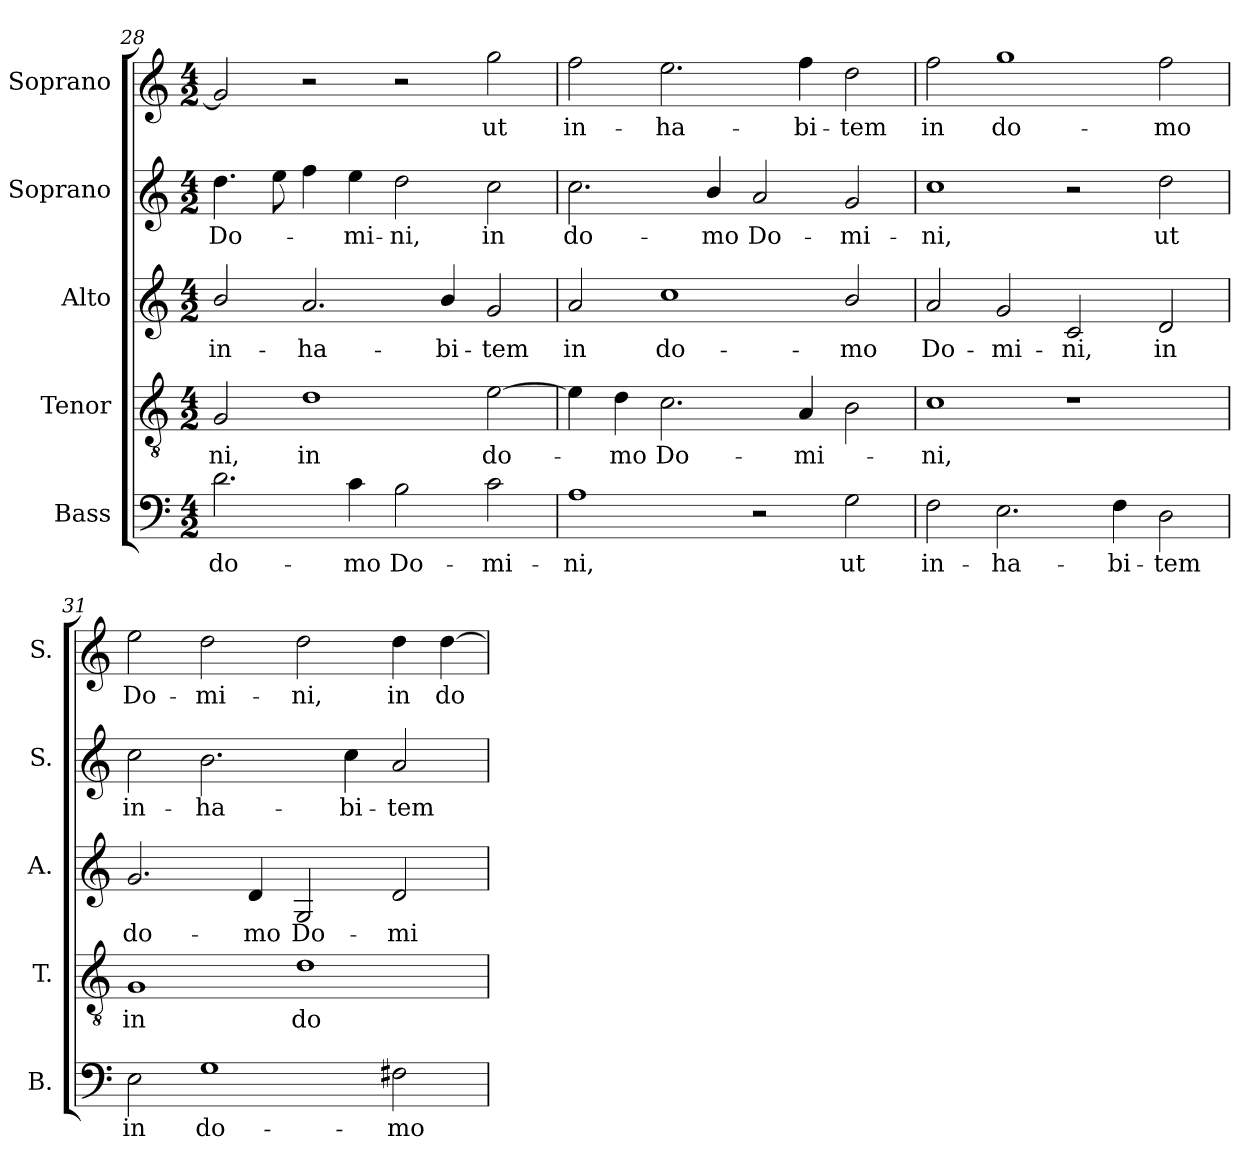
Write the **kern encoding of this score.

**kern	**text	**kern	**text	**kern	**text	**kern	**text	**kern	**text
*part5	*part5	*part4	*part4	*part3	*part3	*part2	*part2	*part1	*part1
*staff5	*staff5	*staff4	*staff4	*staff3	*staff3	*staff2	*staff2	*staff1	*staff1
*I"Bass	*	*I"Tenor	*	*I"Alto	*	*I"Soprano	*	*I"Soprano	*
*I'B.	*	*I'T.	*	*I'A.	*	*I'S.	*	*I'S.	*
*clefF4	*	*clefGv2	*	*clefG2	*	*clefG2	*	*clefG2	*
*	*	*ITrd7c12	*	*	*	*	*	*	*
*k[]	*	*k[]	*	*k[]	*	*k[]	*	*k[]	*
*C:	*	*C:	*	*C:	*	*C:	*	*C:	*
*M4/2	*	*M4/2	*	*M4/2	*	*M4/2	*	*M4/2	*
=28	=28	=28	=28	=28	=28	=28	=28	=28	=28
!	!LO:LY:b:color=#000000	!	!	!	!	!	!	!	!
!	!	!	!LO:LY:b:color=#000000	!	!	!	!	!	!
!	!	!	!	!	!LO:LY:b:color=#000000	!	!	!	!
!	!	!	!	!	!	!	!LO:LY:b:color=#000000	!	!
2.di\	do-	2GGi/	-ni,	2bi/	in-	4.ddi\	Do-	2gi/]	.
.	.	.	.	.	.	8eei\	.	.	.
!	!	!	!LO:LY:b:color=#000000	!	!	!	!	!	!
!	!	!	!	!	!LO:LY:b:color=#000000	!	!	!	!
.	.	1Di	in	2.ai/	-ha-	4ffi\	.	2r	.
!	!LO:LY:b:color=#000000	!	!	!	!	!	!	!	!
!	!	!	!	!	!	!	!LO:LY:b:color=#000000	!	!
4ci\	-mo	.	.	.	.	4eei\	-mi-	.	.
!	!LO:LY:b:color=#000000	!	!	!	!	!	!	!	!
!	!	!	!	!	!	!	!LO:LY:b:color=#000000	!	!
2Bi\	Do-	.	.	.	.	2ddi\	-ni,	2r	.
!	!	!	!	!	!LO:LY:b:color=#000000	!	!	!	!
.	.	.	.	4bi/	-bi-	.	.	.	.
!	!LO:LY:b:color=#000000	!	!	!	!	!	!	!	!
!	!	!	!LO:LY:b:color=#000000	!	!	!	!	!	!
!	!	!	!	!	!LO:LY:b:color=#000000	!	!	!	!
!	!	!	!	!	!	!	!LO:LY:b:color=#000000	!	!
!	!	!	!	!	!	!	!	!	!LO:LY:b:color=#000000
2ci\	-mi-	[2Ei\	do-	2gi/	-tem	2cci\	in	2ggi\	ut
!!LO:PB:g=z
=29	=29	=29	=29	=29	=29	=29	=29	=29	=29
!	!LO:LY:b:color=#000000	!	!	!	!	!	!	!	!
!	!	!	!	!	!LO:LY:b:color=#000000	!	!	!	!
!	!	!	!	!	!	!	!LO:LY:b:color=#000000	!	!
!	!	!	!	!	!	!	!	!	!LO:LY:b:color=#000000
1Ai	-ni,	4Ei\]	.	2ai/	in	2.cci\	do-	2ffi\	in-
!	!	!	!LO:LY:b:color=#000000	!	!	!	!	!	!
.	.	4Di\	-mo	.	.	.	.	.	.
!	!	!	!LO:LY:b:color=#000000	!	!	!	!	!	!
!	!	!	!	!	!LO:LY:b:color=#000000	!	!	!	!
!	!	!	!	!	!	!	!	!	!LO:LY:b:color=#000000
.	.	2.Ci\	Do-	1cci	do-	.	.	2.eei\	-ha-
!	!	!	!	!	!	!	!LO:LY:b:color=#000000	!	!
.	.	.	.	.	.	4bi/	-mo	.	.
!	!	!	!	!	!	!	!LO:LY:b:color=#000000	!	!
2r	.	.	.	.	.	2ai/	Do-	.	.
!	!	!	!LO:LY:b:color=#000000	!	!	!	!	!	!
!	!	!	!	!	!	!	!	!	!LO:LY:b:color=#000000
.	.	4AAi/	-mi-	.	.	.	.	4ffi\	-bi-
!	!LO:LY:b:color=#000000	!	!	!	!	!	!	!	!
!	!	!	!	!	!LO:LY:b:color=#000000	!	!	!	!
!	!	!	!	!	!	!	!LO:LY:b:color=#000000	!	!
!	!	!	!	!	!	!	!	!	!LO:LY:b:color=#000000
2Gi\	ut	2BBi\	.	2bi/	-mo	2gi/	-mi-	2ddi\	-tem
=30	=30	=30	=30	=30	=30	=30	=30	=30	=30
!	!LO:LY:b:color=#000000	!	!	!	!	!	!	!	!
!	!	!	!LO:LY:b:color=#000000	!	!	!	!	!	!
!	!	!	!	!	!LO:LY:b:color=#000000	!	!	!	!
!	!	!	!	!	!	!	!LO:LY:b:color=#000000	!	!
!	!	!	!	!	!	!	!	!	!LO:LY:b:color=#000000
2Fi\	in-	1Ci	-ni,	2ai/	Do-	1cci	-ni,	2ffi\	in
!	!LO:LY:b:color=#000000	!	!	!	!	!	!	!	!
!	!	!	!	!	!LO:LY:b:color=#000000	!	!	!	!
!	!	!	!	!	!	!	!	!	!LO:LY:b:color=#000000
2.Ei\	-ha-	.	.	2gi/	-mi-	.	.	1ggi	do-
!	!	!	!	!	!LO:LY:b:color=#000000	!	!	!	!
.	.	1r	.	2ci/	-ni,	2r	.	.	.
!	!LO:LY:b:color=#000000	!	!	!	!	!	!	!	!
4Fi\	-bi-	.	.	.	.	.	.	.	.
!	!LO:LY:b:color=#000000	!	!	!	!	!	!	!	!
!	!	!	!	!	!LO:LY:b:color=#000000	!	!	!	!
!	!	!	!	!	!	!	!LO:LY:b:color=#000000	!	!
!	!	!	!	!	!	!	!	!	!LO:LY:b:color=#000000
2Di\	-tem	.	.	2di/	in	2ddi\	ut	2ffi\	-mo
=31	=31	=31	=31	=31	=31	=31	=31	=31	=31
!	!LO:LY:b:color=#000000	!	!	!	!	!	!	!	!
!	!	!	!LO:LY:b:color=#000000	!	!	!	!	!	!
!	!	!	!	!	!LO:LY:b:color=#000000	!	!	!	!
!	!	!	!	!	!	!	!LO:LY:b:color=#000000	!	!
!	!	!	!	!	!	!	!	!	!LO:LY:b:color=#000000
2Ei\	in	1GGi	in	2.gi/	do-	2cci\	in-	2eei\	Do-
!	!LO:LY:b:color=#000000	!	!	!	!	!	!	!	!
!	!	!	!	!	!	!	!LO:LY:b:color=#000000	!	!
!	!	!	!	!	!	!	!	!	!LO:LY:b:color=#000000
1Gi	do-	.	.	.	.	2.bi\	-ha-	2ddi\	-mi-
!	!	!	!	!	!LO:LY:b:color=#000000	!	!	!	!
.	.	.	.	4di/	-mo	.	.	.	.
!	!	!	!LO:LY:b:color=#000000	!	!	!	!	!	!
!	!	!	!	!	!LO:LY:b:color=#000000	!	!	!	!
!	!	!	!	!	!	!	!	!	!LO:LY:b:color=#000000
.	.	1Di	do-	2Gi/	Do-	.	.	2ddi\	-ni,
!	!	!	!	!	!	!	!LO:LY:b:color=#000000	!	!
.	.	.	.	.	.	4cci\	-bi-	.	.
!	!LO:LY:b:color=#000000	!	!	!	!	!	!	!	!
!	!	!	!	!	!LO:LY:b:color=#000000	!	!	!	!
!	!	!	!	!	!	!	!LO:LY:b:color=#000000	!	!
!	!	!	!	!	!	!	!	!	!LO:LY:b:color=#000000
2F#Xi\	-mo	.	.	2di/	-mi-	2ai/	-tem	4ddi\	in
!	!	!	!	!	!	!	!	!	!LO:LY:b:color=#000000
.	.	.	.	.	.	.	.	[4ddi\	do-
=	=	=	=	=	=	=	=	=	=
*-	*-	*-	*-	*-	*-	*-	*-	*-	*-
